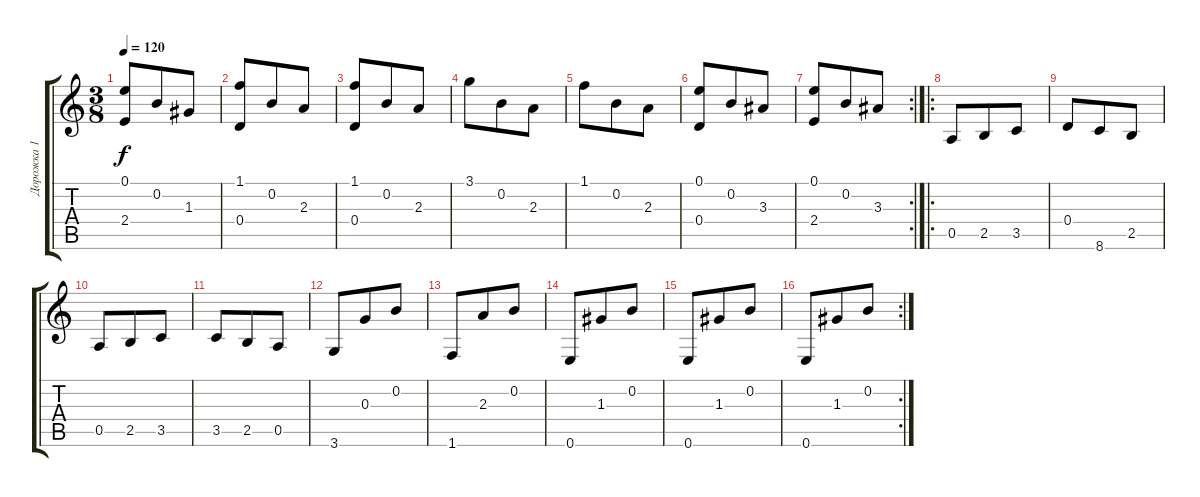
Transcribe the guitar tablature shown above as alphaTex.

\track ("Дорожка 1" "Дорожка 1") {instrument acousticguitarsteel}
\staff {score tabs}
\tuning (E4 B3 G3 D3 A2 E2) {hide}
\ts (3 8)
\tempo 120
\clef g2
\ks c
(0.1 2.4).8{dy f} 0.2.8 1.3.8 |
(1.1 0.4).8 0.2.8 2.3.8 |
(1.1 0.4).8 0.2.8 2.3.8 |
3.1.8 0.2.8 2.3.8 |
1.1.8 0.2.8 2.3.8 |
(0.1 0.4).8 0.2.8 3.3.8 |
\rc 2
(0.1 2.4).8 0.2.8 3.3.8 |
\ro
0.5.8 2.5.8 3.5.8 |
0.4.8 8.6.8 2.5.8 |
0.5.8 2.5.8 3.5.8 |
3.5.8 2.5.8 0.5.8 |
3.6.8 0.3.8 0.2.8 |
1.6.8 2.3.8 0.2.8 |
0.6.8 1.3.8 0.2.8 |
0.6.8 1.3.8 0.2.8 |
\rc 2
0.6.8 1.3.8 0.2.8
